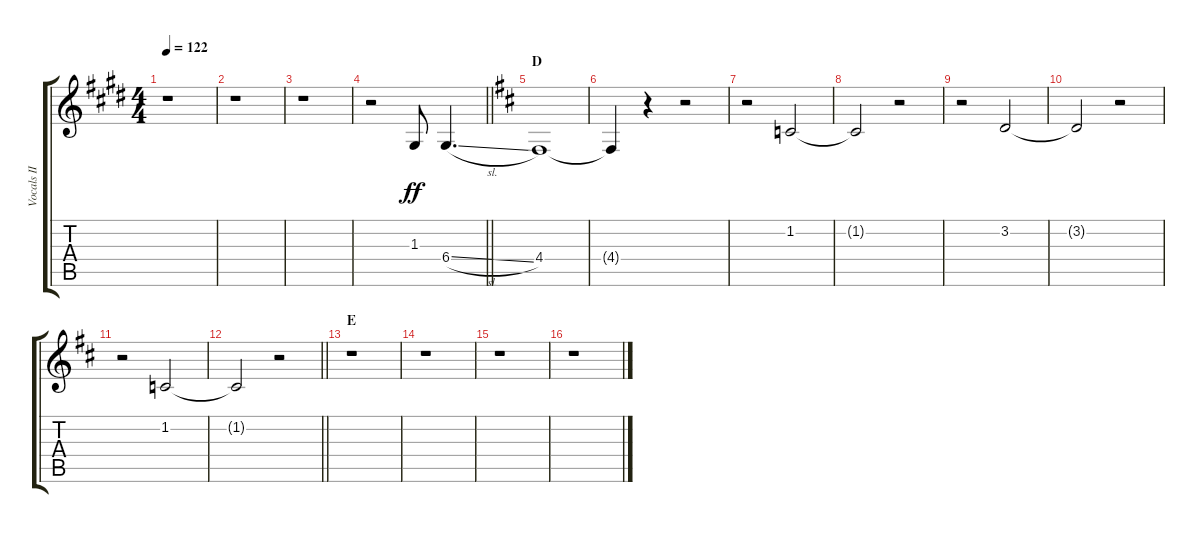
\track ("Vocals II" "Vocals II") {instrument voiceoohs}
\staff {score tabs}
\tuning (E4 B3 G3 D3 A2 E2) {hide}
\ts (4 4)
\tempo 122
\clef g2
\ks e
r.1{dy fff} |
r.1 |
r.1 |
\barLineRight lightlight
r.2 1.3.8{dy ff} 6.4{sl}.4{d} |
\section ("" "D")
\ks d
4.4.1 |
4.4{t}.4 r.4 r.2 |
r.2 1.2.2 |
1.2{t}.2 r.2 |
r.2 3.2.2 |
3.2{t}.2 r.2 |
r.2 1.2.2 |
\barLineRight lightlight
1.2{t}.2 r.2 |
\section ("" "E")
r.1 |
r.1 |
r.1 |
r.1
